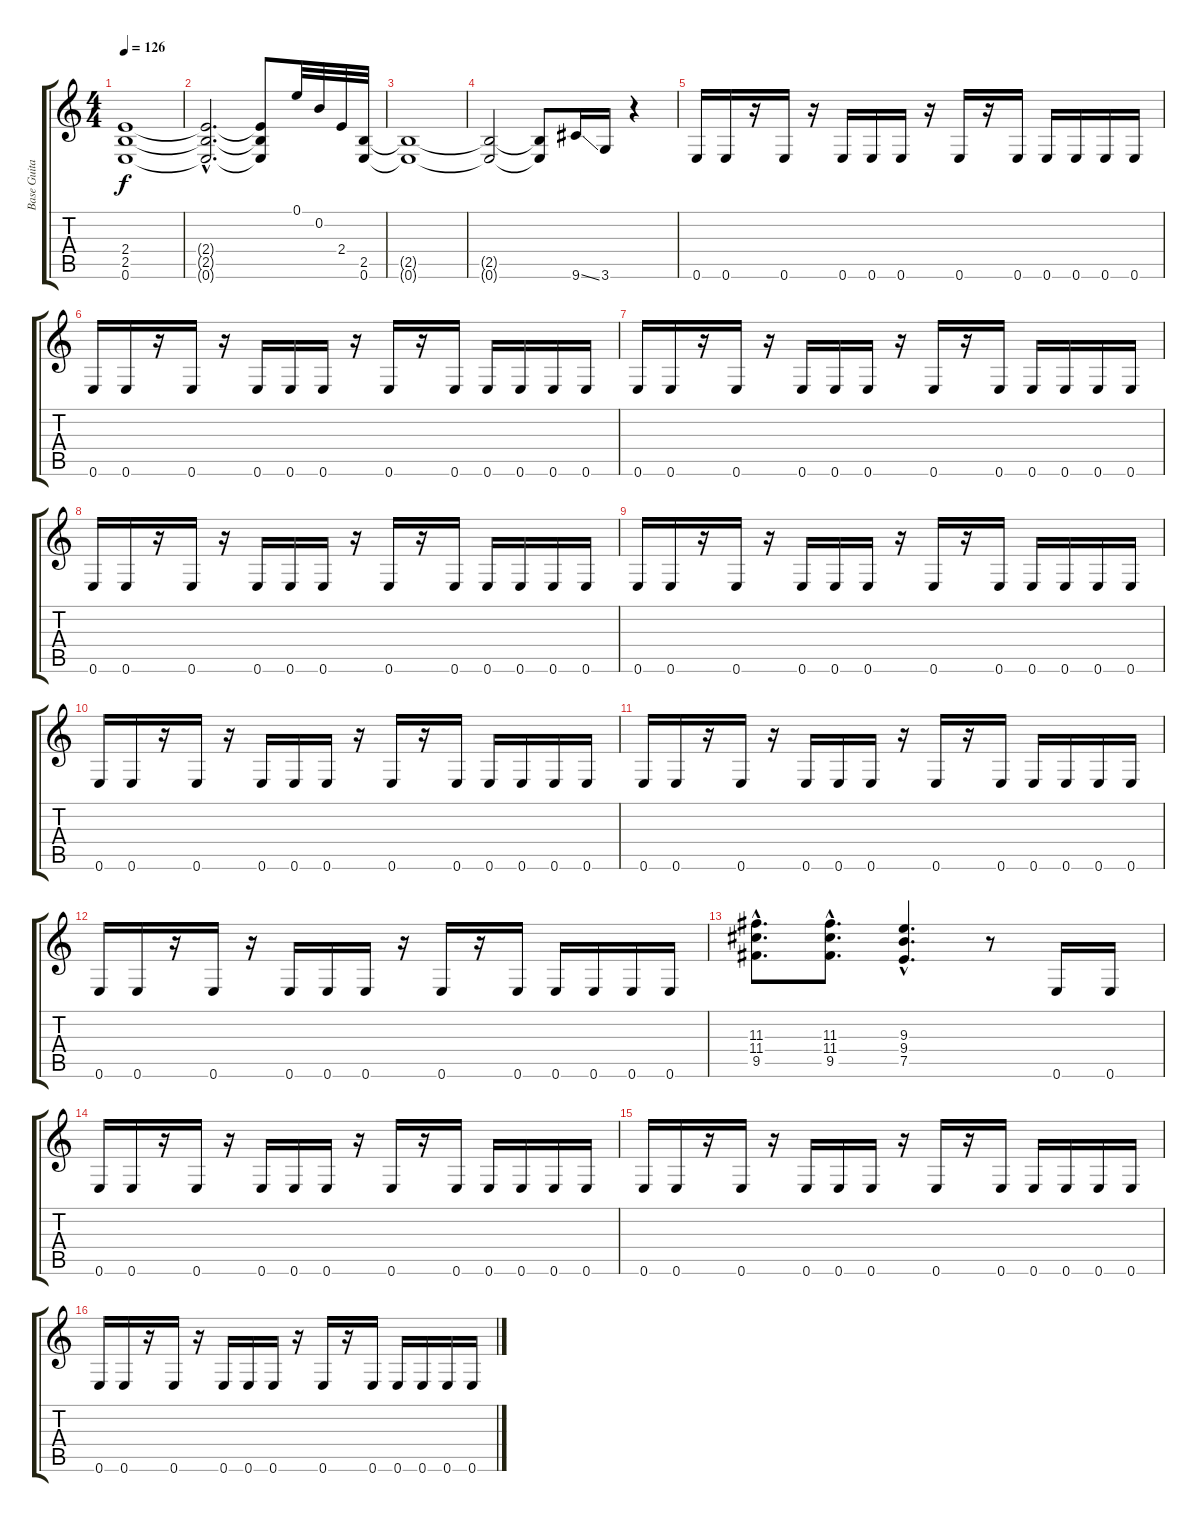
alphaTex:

\track ("Base Guitar" "Base Guita") {instrument distortionguitar}
\staff {score tabs}
\tuning (E4 B3 G3 D3 A2 E2) {hide}
\ts (4 4)
\tempo 126
\clef g2
\ks c
(2.4 2.5 0.6).1{dy f instrument distortionguitar} |
(2.4{hac t} 2.5{hac t} 0.6{hac t}).2{d} (2.4{t} 2.5{t} 0.6{t}).8 0.1.32 0.2.32 2.4.32 (2.5 0.6).32 |
(2.5{t} 0.6{t}).1 |
(2.5{t} 0.6{t}).2 (2.5{t} 0.6{t}).8 9.6{ss}.16 3.6.16 r.4 |
0.6.16 0.6.16 r.16 0.6.16 r.16 0.6.16 0.6.16 0.6.16 r.16 0.6.16 r.16 0.6.16 0.6.16 0.6.16 0.6.16 0.6.16 |
0.6.16 0.6.16 r.16 0.6.16 r.16 0.6.16 0.6.16 0.6.16 r.16 0.6.16 r.16 0.6.16 0.6.16 0.6.16 0.6.16 0.6.16 |
0.6.16 0.6.16 r.16 0.6.16 r.16 0.6.16 0.6.16 0.6.16 r.16 0.6.16 r.16 0.6.16 0.6.16 0.6.16 0.6.16 0.6.16 |
0.6.16 0.6.16 r.16 0.6.16 r.16 0.6.16 0.6.16 0.6.16 r.16 0.6.16 r.16 0.6.16 0.6.16 0.6.16 0.6.16 0.6.16 |
0.6.16 0.6.16 r.16 0.6.16 r.16 0.6.16 0.6.16 0.6.16 r.16 0.6.16 r.16 0.6.16 0.6.16 0.6.16 0.6.16 0.6.16 |
0.6.16 0.6.16 r.16 0.6.16 r.16 0.6.16 0.6.16 0.6.16 r.16 0.6.16 r.16 0.6.16 0.6.16 0.6.16 0.6.16 0.6.16 |
0.6.16 0.6.16 r.16 0.6.16 r.16 0.6.16 0.6.16 0.6.16 r.16 0.6.16 r.16 0.6.16 0.6.16 0.6.16 0.6.16 0.6.16 |
0.6.16 0.6.16 r.16 0.6.16 r.16 0.6.16 0.6.16 0.6.16 r.16 0.6.16 r.16 0.6.16 0.6.16 0.6.16 0.6.16 0.6.16 |
(11.3{hac} 11.4{hac} 9.5{hac}).8{d} (11.3{hac} 11.4{hac} 9.5{hac}).8{d} (9.3{hac} 9.4{hac} 7.5{hac}).4{d} r.8 0.6.16 0.6.16 |
0.6.16 0.6.16 r.16 0.6.16 r.16 0.6.16 0.6.16 0.6.16 r.16 0.6.16 r.16 0.6.16 0.6.16 0.6.16 0.6.16 0.6.16 |
0.6.16 0.6.16 r.16 0.6.16 r.16 0.6.16 0.6.16 0.6.16 r.16 0.6.16 r.16 0.6.16 0.6.16 0.6.16 0.6.16 0.6.16 |
0.6.16 0.6.16 r.16 0.6.16 r.16 0.6.16 0.6.16 0.6.16 r.16 0.6.16 r.16 0.6.16 0.6.16 0.6.16 0.6.16 0.6.16
